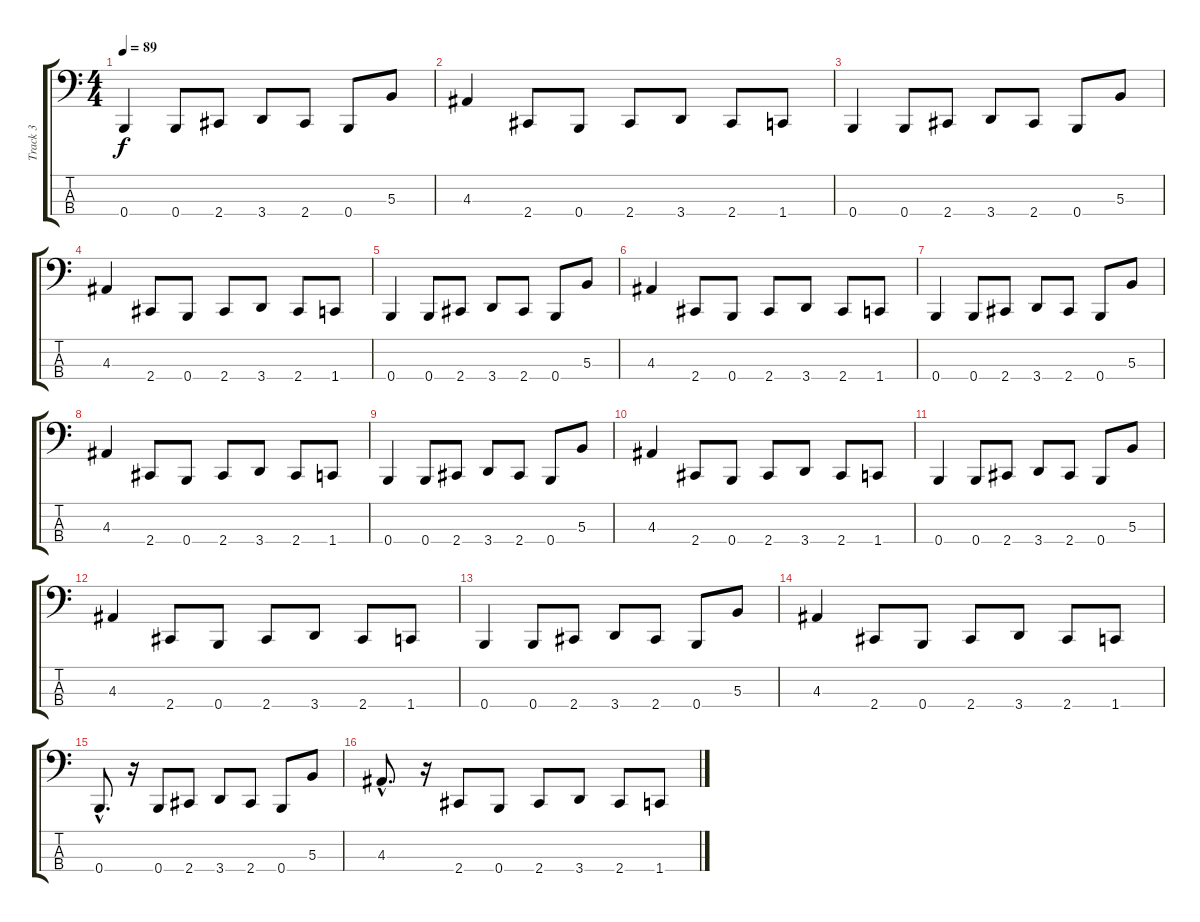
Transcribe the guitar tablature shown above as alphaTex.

\track ("Track 3" "Track 3") {instrument electricbasspick}
\staff {score tabs}
\tuning (E2 B1 Gb1 B0) {hide}
\ts (4 4)
\tempo 89
\clef f4
\ks c
0.4.4{dy f} 0.4.8 2.4.8 3.4.8 2.4.8 0.4.8 5.3.8 |
4.3.4 2.4.8 0.4.8 2.4.8 3.4.8 2.4.8 1.4.8 |
0.4.4 0.4.8 2.4.8 3.4.8 2.4.8 0.4.8 5.3.8 |
4.3.4 2.4.8 0.4.8 2.4.8 3.4.8 2.4.8 1.4.8 |
0.4.4 0.4.8 2.4.8 3.4.8 2.4.8 0.4.8 5.3.8 |
4.3.4 2.4.8 0.4.8 2.4.8 3.4.8 2.4.8 1.4.8 |
0.4.4 0.4.8 2.4.8 3.4.8 2.4.8 0.4.8 5.3.8 |
4.3.4 2.4.8 0.4.8 2.4.8 3.4.8 2.4.8 1.4.8 |
0.4.4 0.4.8 2.4.8 3.4.8 2.4.8 0.4.8 5.3.8 |
4.3.4 2.4.8 0.4.8 2.4.8 3.4.8 2.4.8 1.4.8 |
0.4.4 0.4.8 2.4.8 3.4.8 2.4.8 0.4.8 5.3.8 |
4.3.4 2.4.8 0.4.8 2.4.8 3.4.8 2.4.8 1.4.8 |
0.4.4 0.4.8 2.4.8 3.4.8 2.4.8 0.4.8 5.3.8 |
4.3.4 2.4.8 0.4.8 2.4.8 3.4.8 2.4.8 1.4.8 |
0.4{hac}.8{d} r.16 0.4.8 2.4.8 3.4.8 2.4.8 0.4.8 5.3.8 |
4.3{hac}.8{d} r.16 2.4.8 0.4.8 2.4.8 3.4.8 2.4.8 1.4.8
